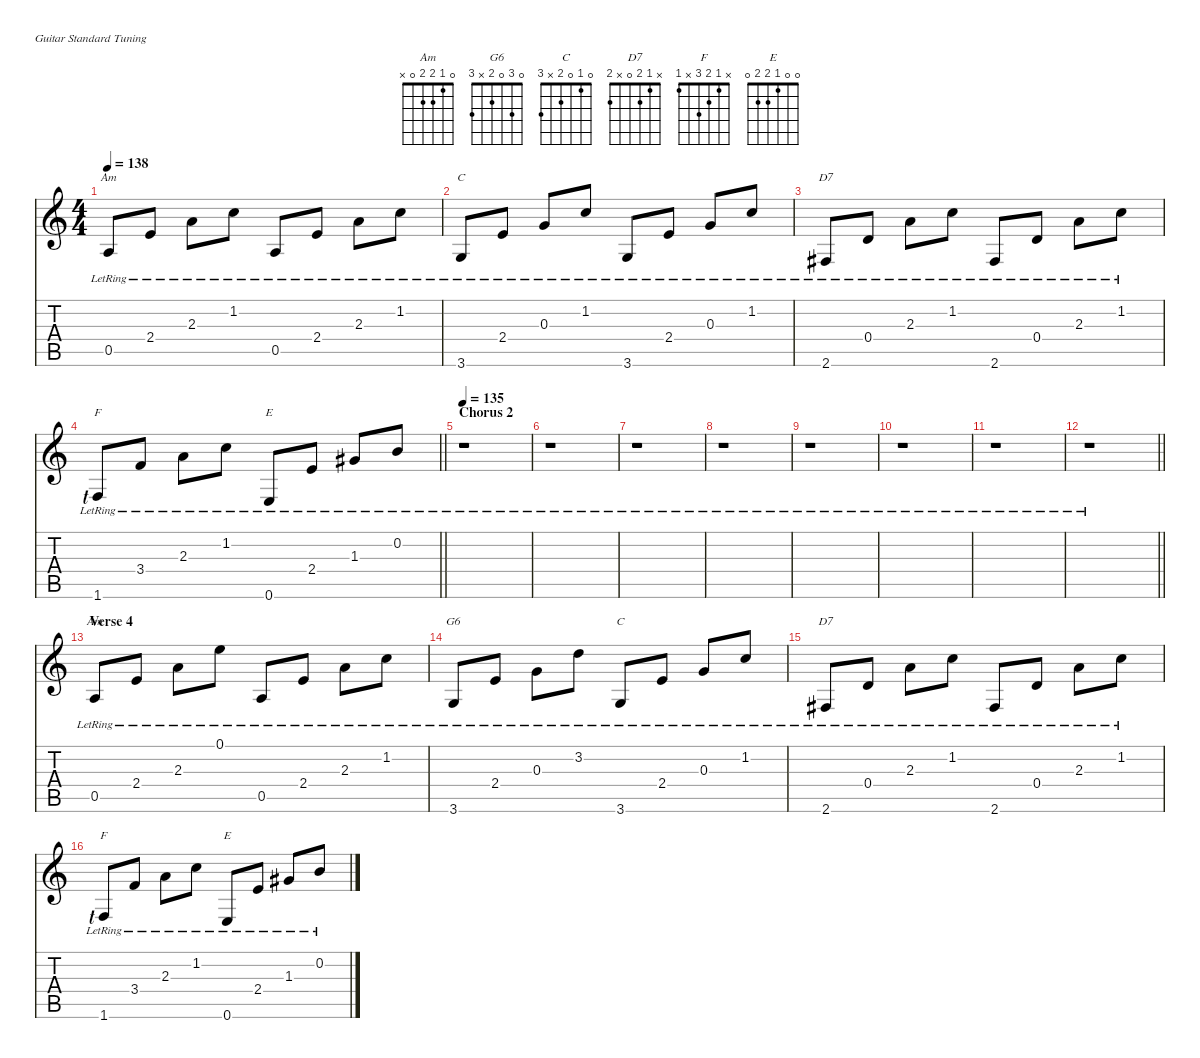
\defaultSystemsLayout 4
\hideDynamics
\bracketExtendMode nobrackets
\singleTrackTrackNamePolicy hidden
\multiTrackTrackNamePolicy hidden
\firstSystemTrackNameMode fullname
\firstSystemTrackNameOrientation horizontal
\otherSystemsTrackNameOrientation horizontal
\track ("Page Ac Guitar Finger Picked" "s.guit.") {instrument acousticguitarsteel}
\staff {score tabs}
\tuning (E4 B3 G3 D3 A2 E2)
\chord ("Am" 0 1 2 2 0 x)
\chord ("G6" 0 3 0 2 x 3)
\chord ("C" 0 1 0 2 x 3)
\chord ("D7" x 1 2 0 x 2)
\chord ("F" x 1 2 3 x 1)
\chord ("E" 0 0 1 2 2 0)
\ts (4 4)
\tempo 138
\clef g2
\ks aminor
0.5{lr}.8{ch "Am" dy f beam Up} 2.4{lr}.8{beam Up} 2.3{lr}.8{beam Down} 1.2{lr}.8{beam Down} 0.5{lr}.8{beam Up} 2.4{lr}.8{beam Up} 2.3{lr}.8{beam Down} 1.2{lr}.8{beam Down} |
3.6{lr}.8{ch "C" beam Up} 2.4{lr}.8{beam Up} 0.3{lr}.8{beam Up} 1.2{lr}.8{beam Up} 3.6{lr}.8{beam Up} 2.4{lr}.8{beam Up} 0.3{lr}.8{beam Up} 1.2{lr}.8{beam Up} |
2.6{lr acc #}.8{ch "D7" beam Up} 0.4{lr}.8{beam Up} 2.3{lr}.8{beam Down} 1.2{lr}.8{beam Down} 2.6{lr acc #}.8{beam Up} 0.4{lr}.8{beam Up} 2.3{lr}.8{beam Down} 1.2{lr}.8{beam Down} |
\barLineRight lightlight
1.6{lr lf 1}.8{ch "F" beam Up} 3.4{lr}.8{beam Up} 2.3{lr}.8{beam Down} 1.2{lr}.8{beam Down} 0.6{lr}.8{ch "E" beam Up} 2.4{lr}.8{beam Up} 1.3{lr acc #}.8{beam Up} 0.2{lr}.8{beam Up} |
\section ("" "Chorus 2")
\tempo 135
r.1{beam Down} |
r.1{beam Down} |
r.1{beam Down} |
r.1{beam Down} |
r.1{beam Down} |
r.1{beam Down} |
r.1{beam Down} |
\barLineRight lightlight
r.1{beam Down} |
\section ("" "Verse 4")
0.5{lr}.8{ch "Am" beam Up} 2.4{lr}.8{beam Up} 2.3{lr}.8{beam Down} 0.1{lr}.8{beam Down} 0.5{lr}.8{beam Up} 2.4{lr}.8{beam Up} 2.3{lr}.8{beam Down} 1.2{lr}.8{beam Down} |
3.6{lr}.8{ch "G6" beam Up} 2.4{lr}.8{beam Up} 0.3{lr}.8{beam Down} 3.2{lr}.8{beam Down} 3.6{lr}.8{ch "C" beam Up} 2.4{lr}.8{beam Up} 0.3{lr}.8{beam Up} 1.2{lr}.8{beam Up} |
2.6{lr acc #}.8{ch "D7" beam Up} 0.4{lr}.8{beam Up} 2.3{lr}.8{beam Down} 1.2{lr}.8{beam Down} 2.6{lr acc #}.8{beam Up} 0.4{lr}.8{beam Up} 2.3{lr}.8{beam Down} 1.2{lr}.8{beam Down} |
1.6{lr lf 1}.8{ch "F" beam Up} 3.4{lr}.8{beam Up} 2.3{lr}.8{beam Down} 1.2{lr}.8{beam Down} 0.6{lr}.8{ch "E" beam Up} 2.4{lr}.8{beam Up} 1.3{lr acc #}.8{beam Up} 0.2{lr}.8{beam Up}
